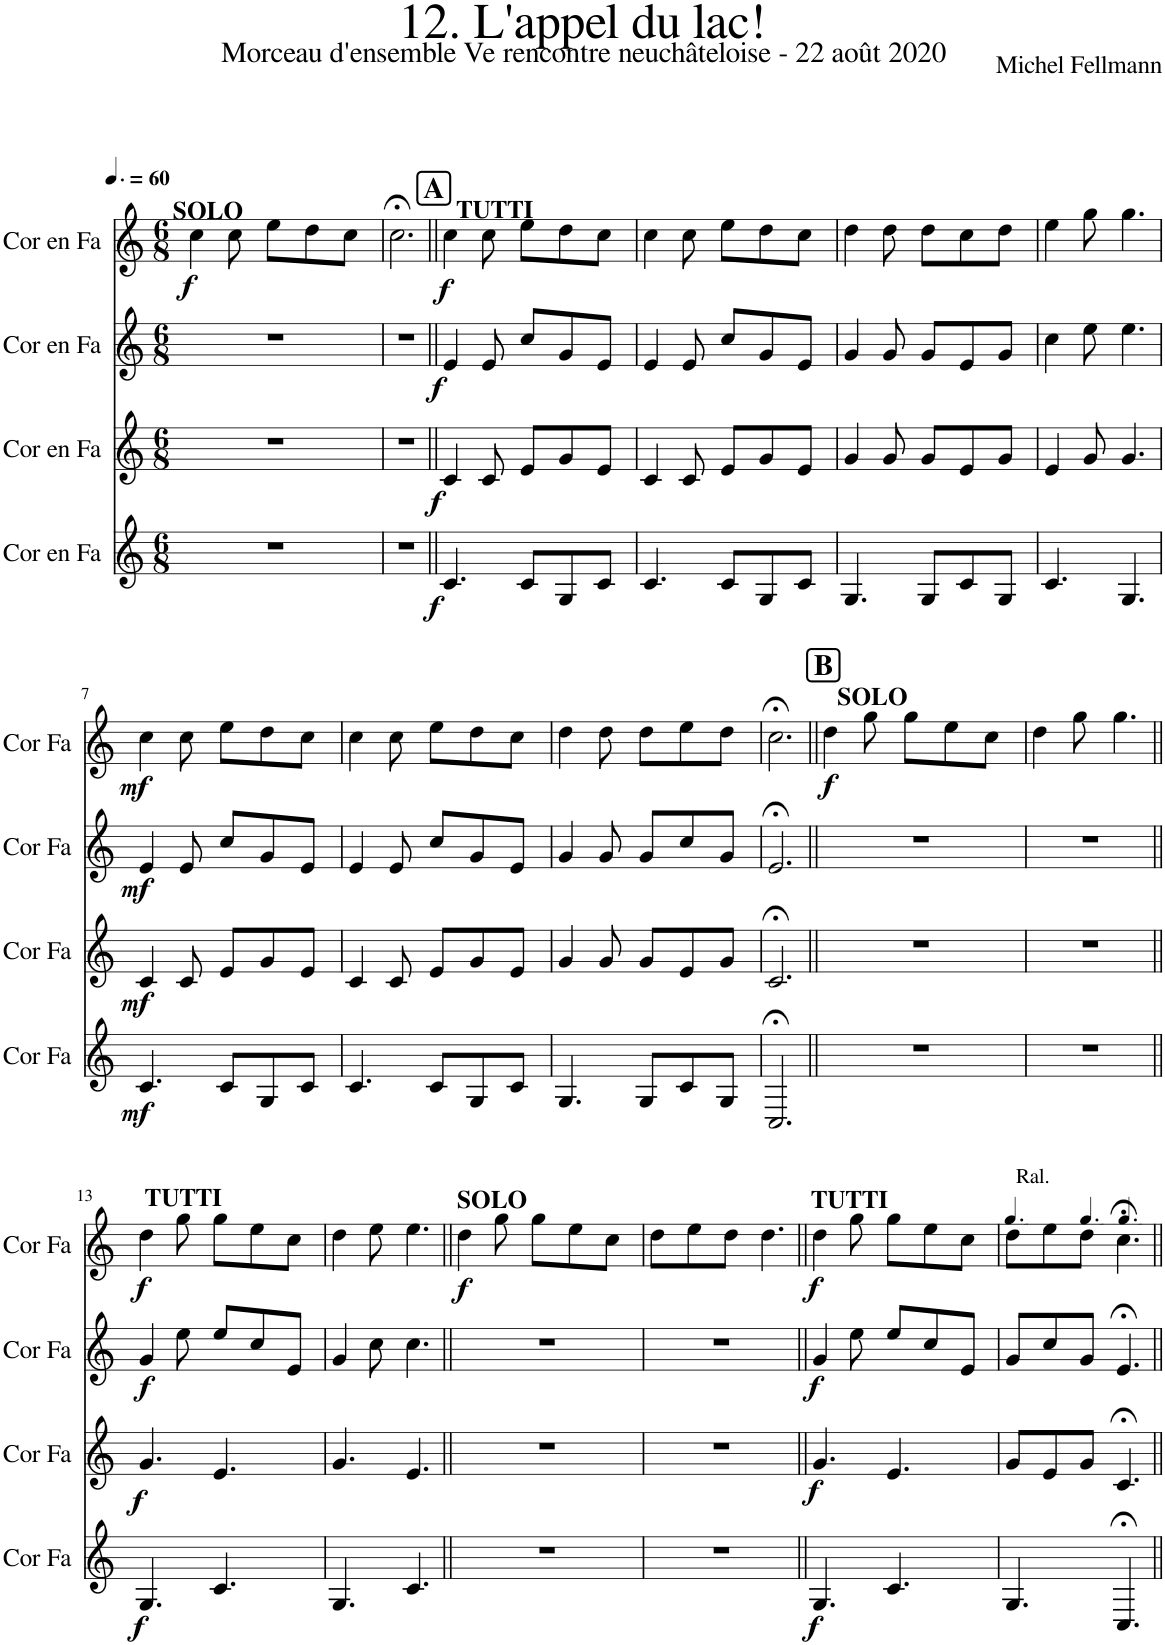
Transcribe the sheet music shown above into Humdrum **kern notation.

**kern	**dynam	**kern	**dynam	**kern	**dynam	**kern	**dynam
*part4	*part4	*part3	*part3	*part2	*part2	*part1	*part1
*staff4	*staff4	*staff3	*staff3	*staff2	*staff2	*staff1	*staff1
*I"Cor en Fa	*	*I"Cor en Fa	*	*I"Cor en Fa	*	*I"Cor en Fa	*
*I'Cor Fa	*	*I'Cor Fa	*	*I'Cor Fa	*	*	*
*clefG2	*	*clefG2	*	*clefG2	*	*clefG2	*
*Trd4c7	*	*Trd4c7	*	*Trd4c7	*	*Trd4c7	*
*k[]	*	*k[]	*	*k[]	*	*k[]	*
*M6/8	*	*M6/8	*	*M6/8	*	*M6/8	*
*MM90	*	*MM90	*	*MM90	*	*MM90	*
=1	=1	=1	=1	=1	=1	=1	=1
!	!	!	!	!	!	!LO:TX:a:B:t=SOLO	!
!	!	!	!	!	!	!	!LO:DY:b
2.r	.	2.r	.	2.r	.	4cc\	f
.	.	.	.	.	.	8cc\	.
.	.	.	.	.	.	8ee\L	.
.	.	.	.	.	.	8dd\	.
.	.	.	.	.	.	8cc\J	.
=2	=2	=2	=2	=2	=2	=2	=2
!	!LO:DY:b	!	!LO:DY:b	!	!LO:DY:b	!	!
2.r	f	2.r	f	2.r	f	2.cc;<\	.
!!LO:REH:place=s1:a:B:cj:fs=14:t=A
=3||	=3||	=3||	=3||	=3||	=3||	=3||	=3||
!	!	!	!	!	!	!LO:TX:a:B:t=TUTTI	!
!	!	!	!	!	!	!	!LO:DY:b
4.c/	.	4c/	.	4e/	.	4cc\	f
.	.	8c/	.	8e/	.	8cc\	.
8c/L	.	8e/L	.	8cc/L	.	8ee\L	.
8G/	.	8g/	.	8g/	.	8dd\	.
8c/J	.	8e/J	.	8e/J	.	8cc\J	.
=4	=4	=4	=4	=4	=4	=4	=4
4.c/	.	4c/	.	4e/	.	4cc\	.
.	.	8c/	.	8e/	.	8cc\	.
8c/L	.	8e/L	.	8cc/L	.	8ee\L	.
8G/	.	8g/	.	8g/	.	8dd\	.
8c/J	.	8e/J	.	8e/J	.	8cc\J	.
=5	=5	=5	=5	=5	=5	=5	=5
4.G/	.	4g/	.	4g/	.	4dd\	.
.	.	8g/	.	8g/	.	8dd\	.
8G/L	.	8g/L	.	8g/L	.	8dd\L	.
8c/	.	8e/	.	8e/	.	8cc\	.
8G/J	.	8g/J	.	8g/J	.	8dd\J	.
=6	=6	=6	=6	=6	=6	=6	=6
4.c/	.	4e/	.	4cc\	.	4ee\	.
.	.	8g/	.	8ee\	.	8gg\	.
4.G/	.	4.g/	.	4.ee\	.	4.gg\	.
!!LO:LB:g=z
=7	=7	=7	=7	=7	=7	=7	=7
!	!LO:DY:b	!	!LO:DY:b	!	!LO:DY:b	!	!LO:DY:b
4.c/	mf	4c/	mf	4e/	mf	4cc\	mf
.	.	8c/	.	8e/	.	8cc\	.
8c/L	.	8e/L	.	8cc/L	.	8ee\L	.
8G/	.	8g/	.	8g/	.	8dd\	.
8c/J	.	8e/J	.	8e/J	.	8cc\J	.
=8	=8	=8	=8	=8	=8	=8	=8
4.c/	.	4c/	.	4e/	.	4cc\	.
.	.	8c/	.	8e/	.	8cc\	.
8c/L	.	8e/L	.	8cc/L	.	8ee\L	.
8G/	.	8g/	.	8g/	.	8dd\	.
8c/J	.	8e/J	.	8e/J	.	8cc\J	.
=9	=9	=9	=9	=9	=9	=9	=9
4.G/	.	4g/	.	4g/	.	4dd\	.
.	.	8g/	.	8g/	.	8dd\	.
8G/L	.	8g/L	.	8g/L	.	8dd\L	.
8c/	.	8e/	.	8cc/	.	8ee\	.
8G/J	.	8g/J	.	8g/J	.	8dd\J	.
=10	=10	=10	=10	=10	=10	=10	=10
2.C;</	.	2.c;</	.	2.e;</	.	2.cc;<\	.
!!LO:REH:place=s1:a:B:cj:fs=14:t=B
=11||	=11||	=11||	=11||	=11||	=11||	=11||	=11||
!	!	!	!	!	!	!LO:TX:a:B:t=SOLO	!
!	!	!	!	!	!	!	!LO:DY:b
2.r	.	2.r	.	2.r	.	4dd\	f
.	.	.	.	.	.	8gg\	.
.	.	.	.	.	.	8gg\L	.
.	.	.	.	.	.	8ee\	.
.	.	.	.	.	.	8cc\J	.
=12	=12	=12	=12	=12	=12	=12	=12
2.r	.	2.r	.	2.r	.	4dd\	.
.	.	.	.	.	.	8gg\	.
.	.	.	.	.	.	4.gg\	.
!!LO:LB:g=z
=13||	=13||	=13||	=13||	=13||	=13||	=13||	=13||
!	!	!	!	!	!	!LO:TX:a:B:t=TUTTI	!
!	!LO:DY:b	!	!LO:DY:b	!	!LO:DY:b	!	!LO:DY:b
4.G/	f	4.g/	f	4g/	f	4dd\	f
.	.	.	.	8ee\	.	8gg\	.
4.c/	.	4.e/	.	8ee/L	.	8gg\L	.
.	.	.	.	8cc/	.	8ee\	.
.	.	.	.	8e/J	.	8cc\J	.
=14	=14	=14	=14	=14	=14	=14	=14
4.G/	.	4.g/	.	4g/	.	4dd\	.
.	.	.	.	8cc\	.	8ee\	.
4.c/	.	4.e/	.	4.cc\	.	4.ee\	.
=15||	=15||	=15||	=15||	=15||	=15||	=15||	=15||
!	!	!	!	!	!	!LO:TX:a:B:t=SOLO	!
!	!	!	!	!	!	!	!LO:DY:b
2.r	.	2.r	.	2.r	.	4dd\	f
.	.	.	.	.	.	8gg\	.
.	.	.	.	.	.	8gg\L	.
.	.	.	.	.	.	8ee\	.
.	.	.	.	.	.	8cc\J	.
=16	=16	=16	=16	=16	=16	=16	=16
2.r	.	2.r	.	2.r	.	8dd\L	.
.	.	.	.	.	.	8ee\	.
.	.	.	.	.	.	8dd\J	.
.	.	.	.	.	.	4.dd\	.
=17||	=17||	=17||	=17||	=17||	=17||	=17||	=17||
!	!	!	!	!	!	!LO:TX:a:B:t=TUTTI	!
!	!LO:DY:b	!	!LO:DY:b	!	!LO:DY:b	!	!LO:DY:b
4.G/	f	4.g/	f	4g/	f	4dd\	f
.	.	.	.	8ee\	.	8gg\	.
4.c/	.	4.e/	.	8ee/L	.	8gg\L	.
.	.	.	.	8cc/	.	8ee\	.
.	.	.	.	8e/J	.	8cc\J	.
=18	=18	=18	=18	=18	=18	=18	=18
*	*	*	*	*	*	*MM78	*
!	!	!	!	!	!	!LO:TX:a:t=Ral.	!
4.G/	.	8g/L	.	8g/L	.	8dd\L	.
.	.	8e/	.	8cc/	.	8ee\	.
*	*	*	*	*	*	*MM68	*
.	.	8g/J	.	8g/J	.	8dd\J	.
*	*	*	*	*	*	*MM45	*
4.C;</	.	4.c;</	.	4.e;</	.	4.cc;<\	.
=||	=||	=||	=||	=||	=||	=||	=||
*-	*-	*-	*-	*-	*-	*-	*-
